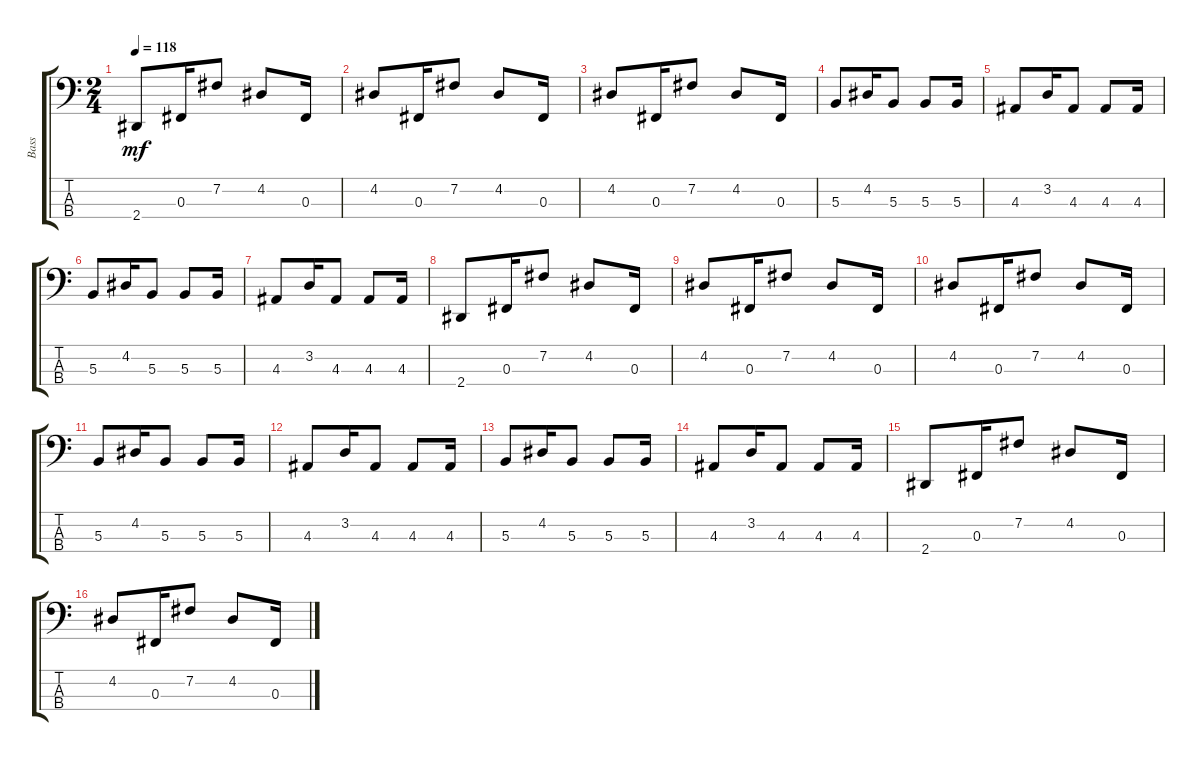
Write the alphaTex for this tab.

\track ("Bass" "Bass") {instrument electricbassfinger}
\staff {score tabs}
\tuning (E2 B1 Gb1 Db1) {hide}
\ts (2 4)
\tempo 118
\clef f4
\ks c
2.4.8{dy mf} 0.3.16 7.2.8 4.2.8 0.3.16 |
4.2.8 0.3.16 7.2.8 4.2.8 0.3.16 |
4.2.8 0.3.16 7.2.8 4.2.8 0.3.16 |
5.3.8 4.2.16 5.3.8 5.3.8 5.3.16 |
4.3.8 3.2.16 4.3.8 4.3.8 4.3.16 |
5.3.8 4.2.16 5.3.8 5.3.8 5.3.16 |
4.3.8 3.2.16 4.3.8 4.3.8 4.3.16 |
2.4.8 0.3.16 7.2.8 4.2.8 0.3.16 |
4.2.8 0.3.16 7.2.8 4.2.8 0.3.16 |
4.2.8 0.3.16 7.2.8 4.2.8 0.3.16 |
5.3.8 4.2.16 5.3.8 5.3.8 5.3.16 |
4.3.8 3.2.16 4.3.8 4.3.8 4.3.16 |
5.3.8 4.2.16 5.3.8 5.3.8 5.3.16 |
4.3.8 3.2.16 4.3.8 4.3.8 4.3.16 |
2.4.8 0.3.16 7.2.8 4.2.8 0.3.16 |
4.2.8 0.3.16 7.2.8 4.2.8 0.3.16
